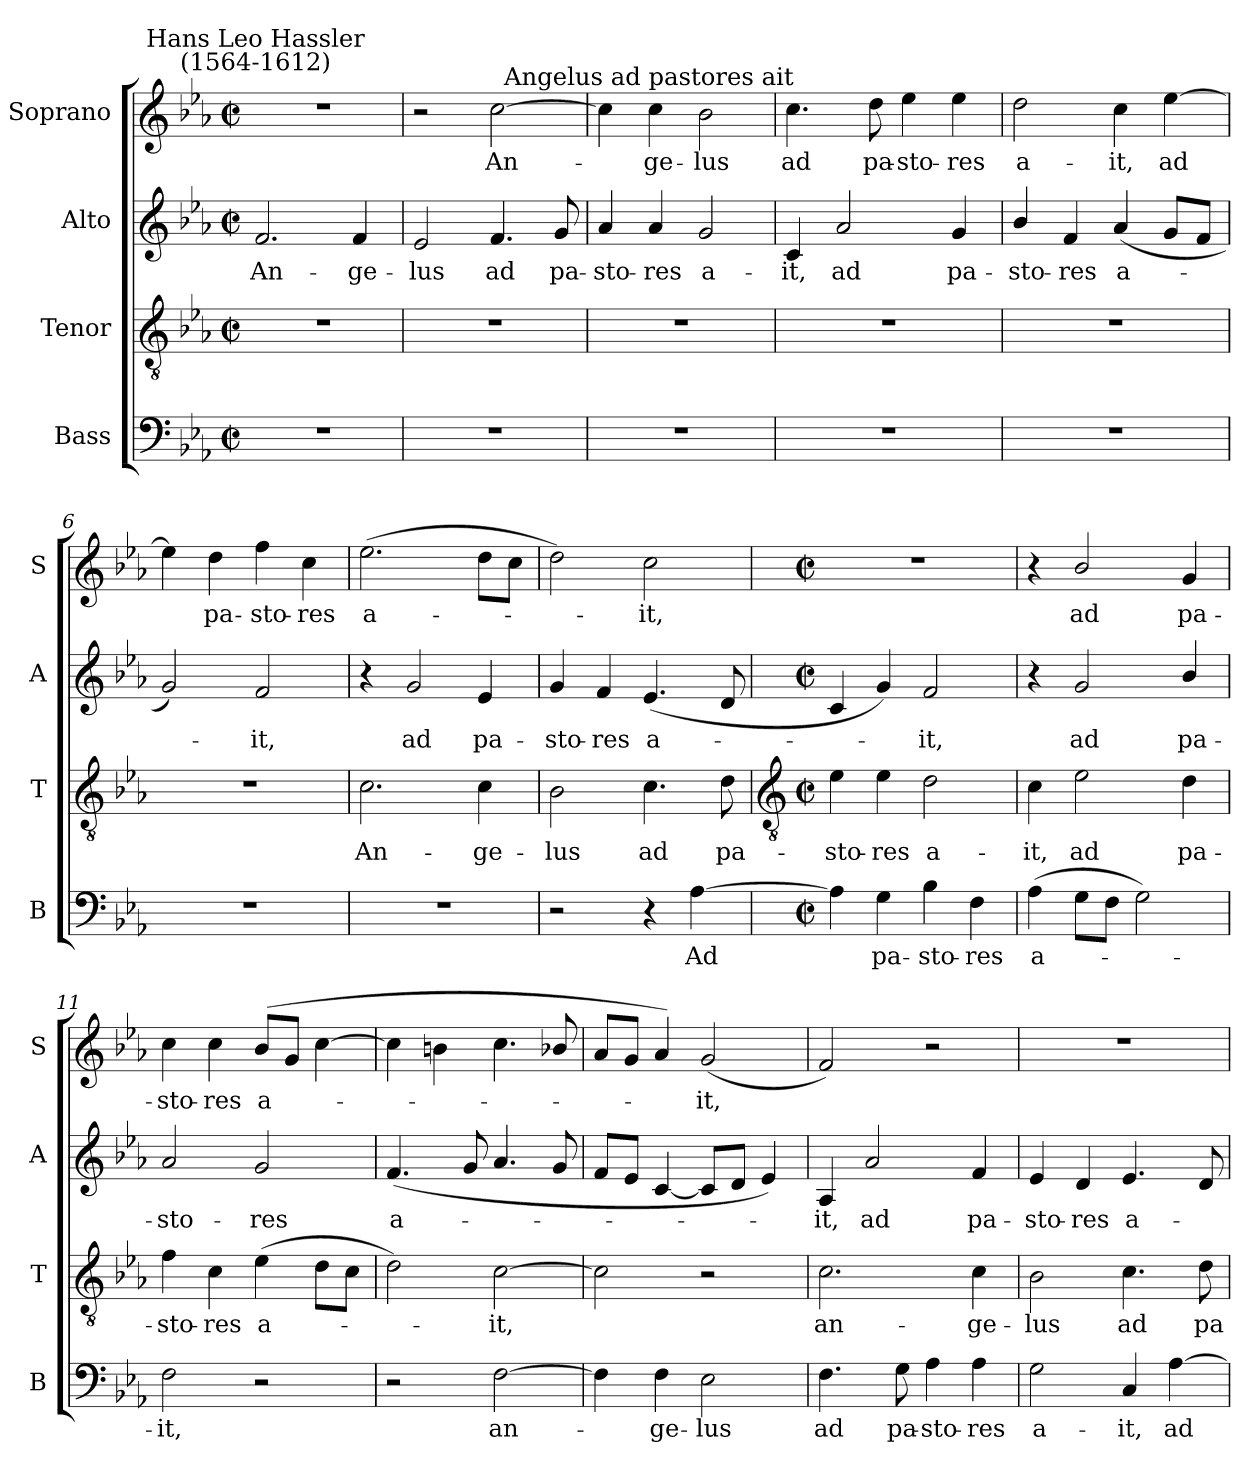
**kern	**text	**kern	**text	**kern	**text	**kern	**text
*part4	*part4	*part3	*part3	*part2	*part2	*part1	*part1
*staff4	*staff4	*staff3	*staff3	*staff2	*staff2	*staff1	*staff1
*I"Bass	*	*I"Tenor	*	*I"Alto	*	*I"Soprano	*
*I'B	*	*I'T	*	*I'A	*	*I'S	*
*clefF4	*	*clefGv2	*	*clefG2	*	*clefG2	*
*k[b-e-a-]	*	*k[b-e-a-]	*	*k[b-e-a-]	*	*k[b-e-a-]	*
*E-:	*	*E-:	*	*E-:	*	*E-:	*
*M2/2	*	*M2/2	*	*M2/2	*	*M2/2	*
*met(c|)	*	*met(c|)	*	*met(c|)	*	*met(c|)	*
=1	=1	=1	=1	=1	=1	=1	=1
!	!	!	!	!	!	!LO:TX:a:cj:t=Hans Leo Hassler\n(1564-1612)	!
!	!	!	!	!	!LO:LY:b	!	!
1r	.	1r	.	2.f	An-	1r	.
!	!	!	!	!	!LO:LY:b	!	!
.	.	.	.	4f	-ge-	.	.
=2	=2	=2	=2	=2	=2	=2	=2
!	!	!	!	!	!LO:LY:b	!	!
1r	.	1r	.	2e-	-lus	2r	.
!	!	!	!	!	!LO:LY:b	!	!LO:LY:b
.	.	.	.	4.f	ad	[2cc	An-
!	!	!	!	!	!LO:LY:b	!	!
.	.	.	.	8g	pa-	.	.
=3	=3	=3	=3	=3	=3	=3	=3
!	!	!	!	!	!LO:LY:b	!	!
1r	.	1r	.	4a-	-sto-	4cc]	.
!	!	!	!	!	!	!LO:TX:a:cj:t=Angelus ad pastores ait	!
!	!	!	!	!	!LO:LY:b	!	!LO:LY:b
.	.	.	.	4a-	-res	4cc	ge-
!	!	!	!	!	!LO:LY:b	!	!LO:LY:b
.	.	.	.	2g	a-	2b-	-lus
=4	=4	=4	=4	=4	=4	=4	=4
!	!	!	!	!	!LO:LY:b	!	!LO:LY:b
1r	.	1r	.	4c	-it,	4.cc	ad
!	!	!	!	!	!LO:LY:b	!	!
.	.	.	.	2a-	ad	.	.
!	!	!	!	!	!	!	!LO:LY:b
.	.	.	.	.	.	8dd	pa-
!	!	!	!	!	!	!	!LO:LY:b
.	.	.	.	.	.	4ee-	-sto-
!	!	!	!	!	!LO:LY:b	!	!LO:LY:b
.	.	.	.	4g	pa-	4ee-	-res
=5	=5	=5	=5	=5	=5	=5	=5
!	!	!	!	!	!LO:LY:b	!	!LO:LY:b
1r	.	1r	.	4b-/	-sto-	2dd	a-
!	!	!	!	!	!LO:LY:b	!	!
.	.	.	.	4f	-res	.	.
!	!	!	!	!	!LO:LY:b	!	!LO:LY:b
.	.	.	.	(<4a-	a-	4cc	-it,
!	!	!	!	!	!	!	!LO:LY:b
.	.	.	.	8gL	.	[4ee-	ad
.	.	.	.	8fJ	.	.	.
=6	=6	=6	=6	=6	=6	=6	=6
1r	.	1r	.	2g)	.	4ee-]	.
!	!	!	!	!	!	!	!LO:LY:b
.	.	.	.	.	.	4dd	pa-
!	!	!	!	!	!LO:LY:b	!	!LO:LY:b
.	.	.	.	2f	it,	4ff	-sto-
!	!	!	!	!	!	!	!LO:LY:b
.	.	.	.	.	.	4cc	-res
=7	=7	=7	=7	=7	=7	=7	=7
!	!	!	!LO:LY:b	!	!	!	!LO:LY:b
1r	.	2.c	An-	4r	.	(>2.ee-	a-
!	!	!	!	!	!LO:LY:b	!	!
.	.	.	.	2g	ad	.	.
!	!	!	!LO:LY:b	!	!LO:LY:b	!	!
.	.	4c	-ge-	4e-	pa-	8ddL	.
.	.	.	.	.	.	8ccJ	.
=8	=8	=8	=8	=8	=8	=8	=8
!	!	!	!LO:LY:b	!	!LO:LY:b	!	!
2r	.	2B-	-lus	4g	-sto-	2dd)	.
!	!	!	!	!	!LO:LY:b	!	!
.	.	.	.	4f	-res	.	.
!	!	!	!LO:LY:b	!	!LO:LY:b	!	!LO:LY:b
4r	.	4.c	ad	(<4.e-	a-	2cc	it,
!	!LO:LY:b	!	!	!	!	!	!
[4A-	Ad	.	.	.	.	.	.
!	!	!	!LO:LY:b	!	!	!	!
.	.	8d	pa-	8d	.	.	.
!!LO:LB:g=z
=9	=9	=9	=9	=9	=9	=9	=9
*	*	*clefGv2	*	*	*	*	*
*M2/2	*	*M2/2	*	*M2/2	*	*M2/2	*
*met(c|)	*	*met(c|)	*	*met(c|)	*	*met(c|)	*
!	!	!	!LO:LY:b	!	!	!	!
4A-]	.	4e-	-sto-	4c	.	1r	.
!	!LO:LY:b	!	!LO:LY:b	!	!	!	!
4G	pa-	4e-	-res	4g)	.	.	.
!	!LO:LY:b	!	!LO:LY:b	!	!LO:LY:b	!	!
4B-	-sto-	2d	a-	2f	it,	.	.
!	!LO:LY:b	!	!	!	!	!	!
4F	-res	.	.	.	.	.	.
=10	=10	=10	=10	=10	=10	=10	=10
!	!LO:LY:b	!	!LO:LY:b	!	!	!	!
(>4A-	a-	4c	-it,	4r	.	4r	.
!	!	!	!LO:LY:b	!	!LO:LY:b	!	!LO:LY:b
8GL	.	2e-	ad	2g	ad	2b-/	ad
8FJ	.	.	.	.	.	.	.
2G)	.	.	.	.	.	.	.
!	!	!	!LO:LY:b	!	!LO:LY:b	!	!LO:LY:b
.	.	4d	pa-	4b-/	pa-	4g	pa-
=11	=11	=11	=11	=11	=11	=11	=11
!	!LO:LY:b	!	!LO:LY:b	!	!LO:LY:b	!	!LO:LY:b
2F	it,	4f	-sto-	2a-	-sto-	4cc	-sto-
!	!	!	!LO:LY:b	!	!	!	!LO:LY:b
.	.	4c	-res	.	.	4cc	-res
!	!	!	!LO:LY:b	!	!LO:LY:b	!	!LO:LY:b
2r	.	(>4e-	a-	2g	-res	(<8b-L	a-
.	.	.	.	.	.	8gJ	.
.	.	8dL	.	.	.	[4cc	.
.	.	8cJ	.	.	.	.	.
=12	=12	=12	=12	=12	=12	=12	=12
!	!	!	!	!	!LO:LY:b	!	!
2r	.	2d)	.	(<4.f	a-	4cc]	.
.	.	.	.	.	.	4bn	.
.	.	.	.	8g	.	.	.
!	!LO:LY:b	!	!LO:LY:b	!	!	!	!
[2F	an-	[2c	it,	4.a-	.	4.cc	.
.	.	.	.	8g	.	8b-X/	.
=13	=13	=13	=13	=13	=13	=13	=13
4F]	.	2c]	.	8fL	.	8a-L	.
.	.	.	.	8e-J	.	8gJ	.
!	!LO:LY:b	!	!	!	!	!	!
4F	ge-	.	.	[4c	.	4a-)	.
!	!LO:LY:b	!	!	!	!	!	!LO:LY:b
2E-	-lus	2r	.	8cL]	.	(<2g	it,
.	.	.	.	8dJ	.	.	.
.	.	.	.	4e-)	.	.	.
=14	=14	=14	=14	=14	=14	=14	=14
!	!LO:LY:b	!	!LO:LY:b	!	!LO:LY:b	!	!
4.F	ad	2.c	an-	4A-	it,	2f)	.
!	!	!	!	!	!LO:LY:b	!	!
.	.	.	.	2a-	ad	.	.
!	!LO:LY:b	!	!	!	!	!	!
8G	pa-	.	.	.	.	.	.
!	!LO:LY:b	!	!	!	!	!	!
4A-	-sto-	.	.	.	.	2r	.
!	!LO:LY:b	!	!LO:LY:b	!	!LO:LY:b	!	!
4A-	-res	4c	-ge-	4f	pa-	.	.
=15	=15	=15	=15	=15	=15	=15	=15
!	!LO:LY:b	!	!LO:LY:b	!	!LO:LY:b	!	!
2G	a-	2B-	-lus	4e-	-sto-	1r	.
!	!	!	!	!	!LO:LY:b	!	!
.	.	.	.	4d	-res	.	.
!	!LO:LY:b	!	!LO:LY:b	!	!LO:LY:b	!	!
4C	-it,	4.c	ad	4.e-	a-	.	.
!	!LO:LY:b	!	!	!	!	!	!
[4A-	ad	.	.	.	.	.	.
!	!	!	!LO:LY:b	!	!	!	!
.	.	8d	pa-	8d	.	.	.
=	=	=	=	=	=	=	=
*-	*-	*-	*-	*-	*-	*-	*-
